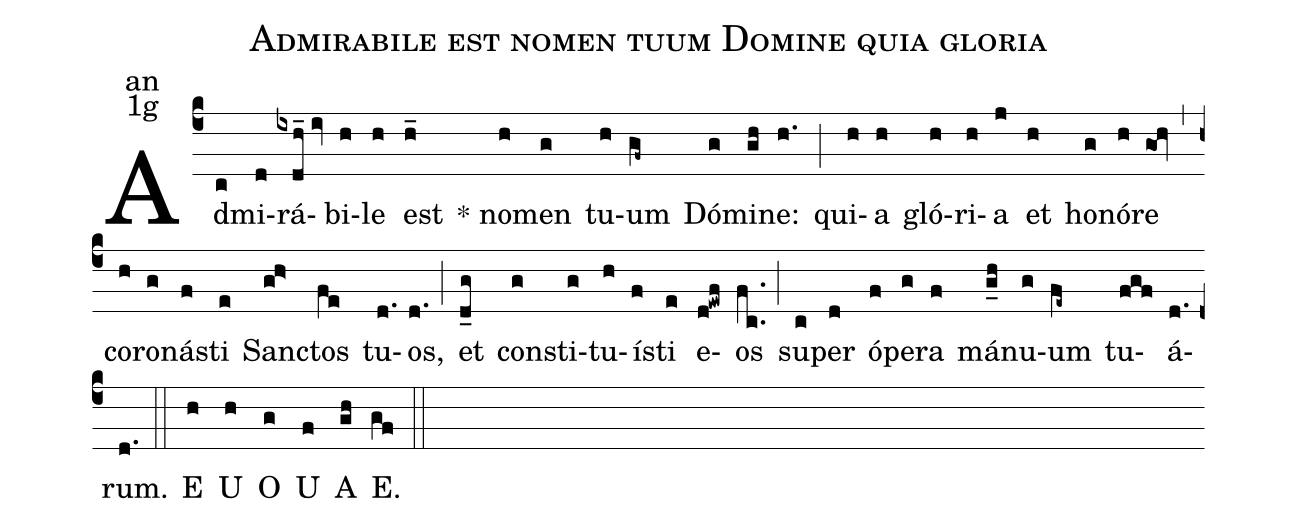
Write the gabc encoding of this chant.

name:Admirabile est nomen tuum Domine quia gloria;
office-part:an;
mode:1g;
%%
(c4) Ad(c)mi(d)rá(ixdh_//iv)bi(h)le(h) est(h_) <sp>*</sp> no(h)men(g) tu(h)um(gf~) Dó(g)mi(gh)ne:(h.) (;) qui(h)a(h) gló(h)ri(h)a(j) et(h) ho(g)nó(h)re(goh) (,) co(h)ro(g)ná(f)sti(e) Sanc(gh>)tos(fe) tu(d.)os,(d.) (;) et(d_g) con(g)sti(g)tu(h)í(f)sti(e) e(d!ewf)os(fc..) (;) su(c)per(d) ó(f)pe(g)ra(f) má(g_h)nu(g)um(fe~) tu(fgf)á(d.)rum.(d.) (::)
<eu>E(h) U(h) O(g) U(f) A(gh) E.(gf) </eu>(::)
